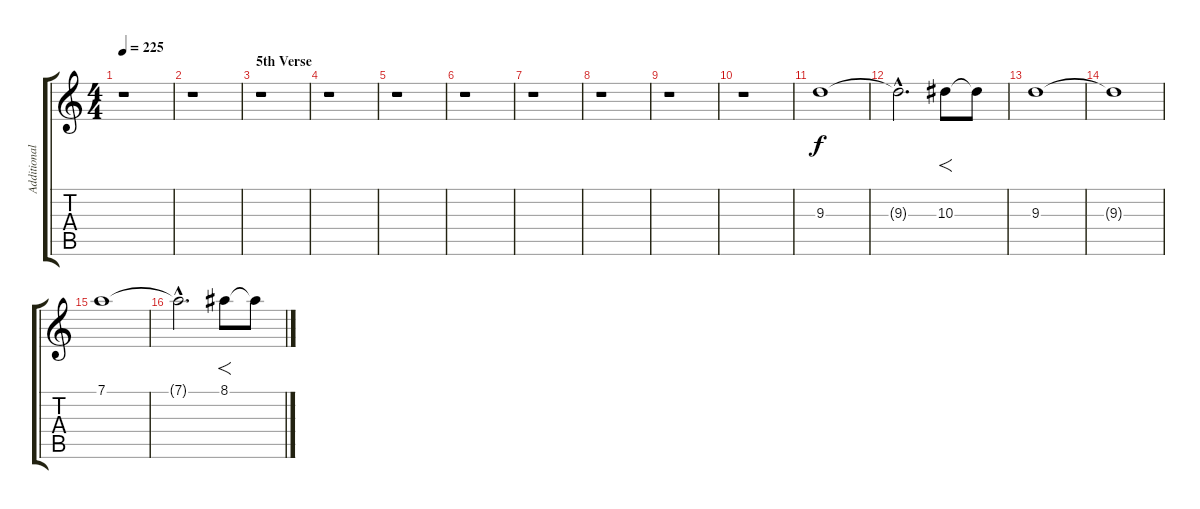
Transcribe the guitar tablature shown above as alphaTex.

\track ("Additional Guitar" "Additional") {instrument distortionguitar}
\staff {score tabs}
\tuning (D4 A3 F3 C3 G2 D2) {hide}
\ts (4 4)
\tempo 225
\clef g2
\ks c
r.1{dy f} |
r.1 |
\section ("" "5th Verse")
r.1 |
r.1 |
r.1 |
r.1 |
r.1 |
r.1 |
r.1 |
r.1 |
9.3.1 |
9.3{hac t}.2{d volume 0} 10.3.8{f volume 15} 10.3{t}.8 |
9.3.1 |
9.3{t}.1{volume 0} |
7.1.1{volume 15} |
7.1{hac t}.2{d volume 0} 8.1.8{f volume 15} 8.1{t}.8
